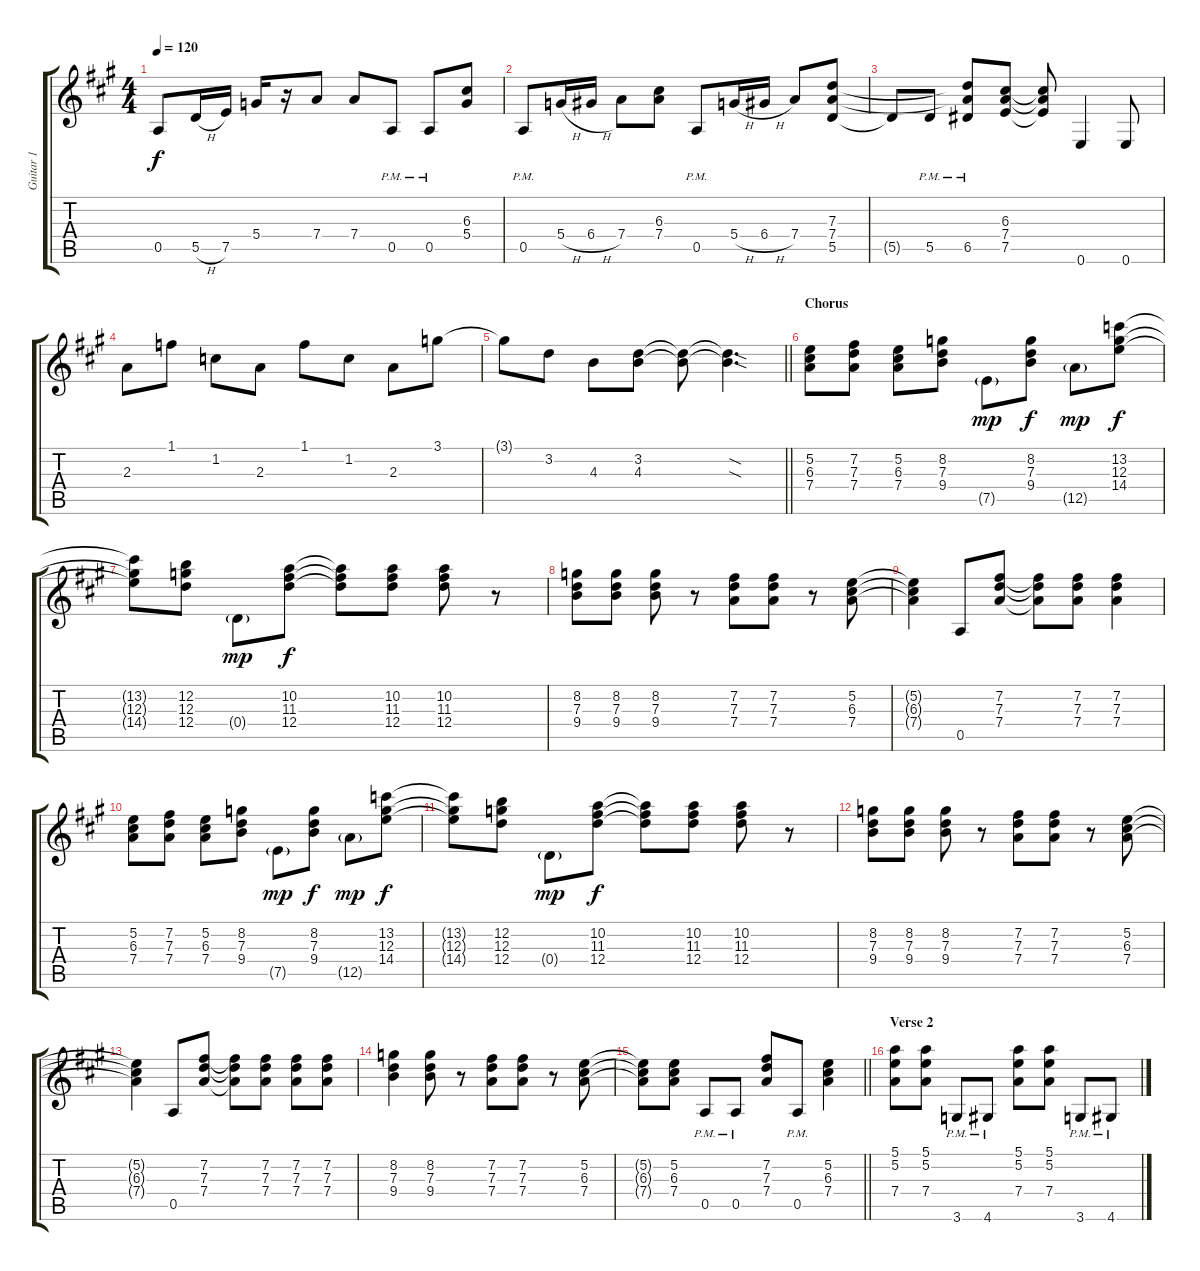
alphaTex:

\track ("Guitar 1" "Guitar 1") {instrument overdrivenguitar}
\staff {score tabs}
\tuning (E4 B3 G3 D3 A2 E2) {hide}
\ts (4 4)
\tempo 120
\clef g2
\ks a
0.5{t}.8{dy f} 5.5{h}.16 7.5.16 5.4.16 r.16 7.4.8 7.4.8 0.5{pm}.8 0.5{pm}.8 (6.3 5.4).8 |
0.5{pm}.8 5.4{h}.16 6.4{h}.16 7.4.8 (6.3 7.4).8 0.5{pm}.8 5.4{h}.16 6.4{h}.16 7.4.8 (7.3 7.4 5.5).8 |
5.5{t}.8 5.5{pm}.8 (7.3{t} 7.4{t} 6.5{pm}).8 (6.3 7.4 7.5).8 (6.3{t} 7.4{t} 7.5{t}).8 0.6.4 0.6.8 |
2.3.8 1.1.8 1.2.8 2.3.8 1.1.8 1.2.8 2.3.8 3.1.8 |
\barLineRight lightlight
3.1{t}.8 3.2.8 4.3.8 (3.2 4.3).8 (3.2{t} 4.3{t}).8 (3.2{sod t} 4.3{sod t}).4{d} |
\section ("" "Chorus")
(5.2 6.3 7.4).8 (7.2 7.3 7.4).8 (5.2 6.3 7.4).8 (8.2 7.3 9.4).8 7.5{g}.8{dy mp} (8.2 7.3 9.4).8{dy f} 12.5{g}.8{dy mp} (13.2 12.3 14.4).8{dy f} |
(13.2{t} 12.3{t} 14.4{t}).8 (12.2 12.3 12.4).8 0.4{g}.8{dy mp} (10.2 11.3 12.4).8{dy f} (10.2{t} 11.3{t} 12.4{t}).8 (10.2 11.3 12.4).8 (10.2 11.3 12.4).8 r.8 |
(8.2 7.3 9.4).8 (8.2 7.3 9.4).8 (8.2 7.3 9.4).8 r.8 (7.2 7.3 7.4).8 (7.2 7.3 7.4).8 r.8 (5.2 6.3 7.4).8 |
(5.2{t} 6.3{t} 7.4{t}).4 0.5.8 (7.2 7.3 7.4).8 (7.2{t} 7.3{t} 7.4{t}).8 (7.2 7.3 7.4).8 (7.2 7.3 7.4).4 |
(5.2 6.3 7.4).8 (7.2 7.3 7.4).8 (5.2 6.3 7.4).8 (8.2 7.3 9.4).8 7.5{g}.8{dy mp} (8.2 7.3 9.4).8{dy f} 12.5{g}.8{dy mp} (13.2 12.3 14.4).8{dy f} |
(13.2{t} 12.3{t} 14.4{t}).8 (12.2 12.3 12.4).8 0.4{g}.8{dy mp} (10.2 11.3 12.4).8{dy f} (10.2{t} 11.3{t} 12.4{t}).8 (10.2 11.3 12.4).8 (10.2 11.3 12.4).8 r.8 |
(8.2 7.3 9.4).8 (8.2 7.3 9.4).8 (8.2 7.3 9.4).8 r.8 (7.2 7.3 7.4).8 (7.2 7.3 7.4).8 r.8 (5.2 6.3 7.4).8 |
(5.2{t} 6.3{t} 7.4{t}).4 0.5.8 (7.2 7.3 7.4).8 (7.2{t} 7.3{t} 7.4{t}).8 (7.2 7.3 7.4).8 (7.2 7.3 7.4).8 (7.2 7.3 7.4).8 |
(8.2 7.3 9.4).4 (8.2 7.3 9.4).8 r.8 (7.2 7.3 7.4).8 (7.2 7.3 7.4).8 r.8 (5.2 6.3 7.4).8 |
\barLineRight lightlight
(5.2{t} 6.3{t} 7.4{t}).8 (5.2 6.3 7.4).8 0.5{pm}.8 0.5{pm}.8 (7.2 7.3 7.4).8 0.5{pm}.8 (5.2 6.3 7.4).4 |
\section ("" "Verse 2")
(5.1 5.2 7.4).8 (5.1 5.2 7.4).8 3.6{pm}.8 4.6{pm}.8 (5.1 5.2 7.4).8 (5.1 5.2 7.4).8 3.6{pm}.8 4.6{pm}.8
